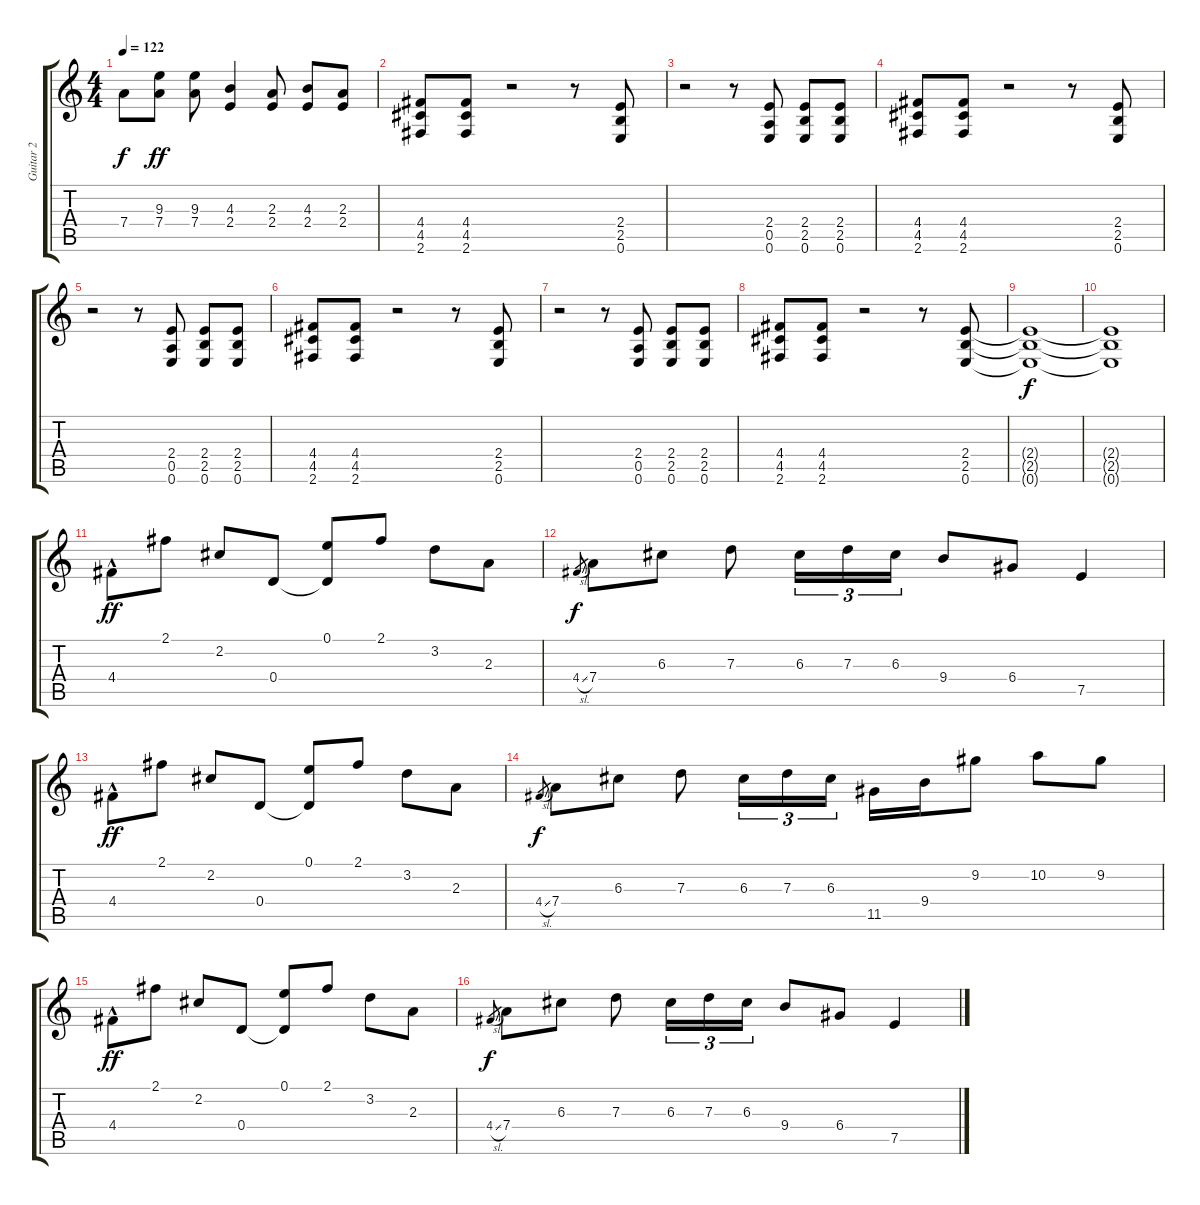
\track ("Guitar 2" "Guitar 2") {instrument distortionguitar}
\staff {score tabs}
\tuning (E4 B3 G3 D3 A2 E2) {hide}
\ts (4 4)
\tempo 122
\clef g2
\ks c
7.4{t}.8{dy f} (9.3 7.4).8{dy ff} (9.3 7.4).8 (4.3 2.4).4 (2.3 2.4).8 (4.3 2.4).8 (2.3 2.4).8 |
(4.4 4.5 2.6).8 (4.4 4.5 2.6).8 r.2 r.8 (2.4 2.5 0.6).8 |
r.2 r.8 (2.4 0.5 0.6).8 (2.4 2.5 0.6).8 (2.4 2.5 0.6).8 |
(4.4 4.5 2.6).8 (4.4 4.5 2.6).8 r.2 r.8 (2.4 2.5 0.6).8 |
r.2 r.8 (2.4 0.5 0.6).8 (2.4 2.5 0.6).8 (2.4 2.5 0.6).8 |
(4.4 4.5 2.6).8 (4.4 4.5 2.6).8 r.2 r.8 (2.4 2.5 0.6).8 |
r.2 r.8 (2.4 0.5 0.6).8 (2.4 2.5 0.6).8 (2.4 2.5 0.6).8 |
(4.4 4.5 2.6).8 (4.4 4.5 2.6).8 r.2 r.8 (2.4 2.5 0.6).8 |
(2.4{t} 2.5{t} 0.6{t}).1{dy f} |
(2.4{t} 2.5{t} 0.6{t}).1 |
4.4{hac}.8{dy ff} 2.1.8 2.2.8 0.4.8 (0.1 0.4{t}).8 2.1.8 3.2.8 2.3.8 |
4.4{sl}.8{gr dy f} 7.4.8 6.3.8 7.3.8 6.3.16{tu (3 2)} 7.3.16{tu (3 2)} 6.3.16{tu (3 2)} 9.4.8 6.4.8 7.5.4 |
4.4{hac}.8{dy ff} 2.1.8 2.2.8 0.4.8 (0.1 0.4{t}).8 2.1.8 3.2.8 2.3.8 |
4.4{sl}.8{gr dy f} 7.4.8 6.3.8 7.3.8 6.3.16{tu (3 2)} 7.3.16{tu (3 2)} 6.3.16{tu (3 2)} 11.5.16 9.4.16 9.2.8 10.2.8 9.2.8 |
4.4{hac}.8{dy ff} 2.1.8 2.2.8 0.4.8 (0.1 0.4{t}).8 2.1.8 3.2.8 2.3.8 |
4.4{sl}.8{gr dy f} 7.4.8 6.3.8 7.3.8 6.3.16{tu (3 2)} 7.3.16{tu (3 2)} 6.3.16{tu (3 2)} 9.4.8 6.4.8 7.5.4
